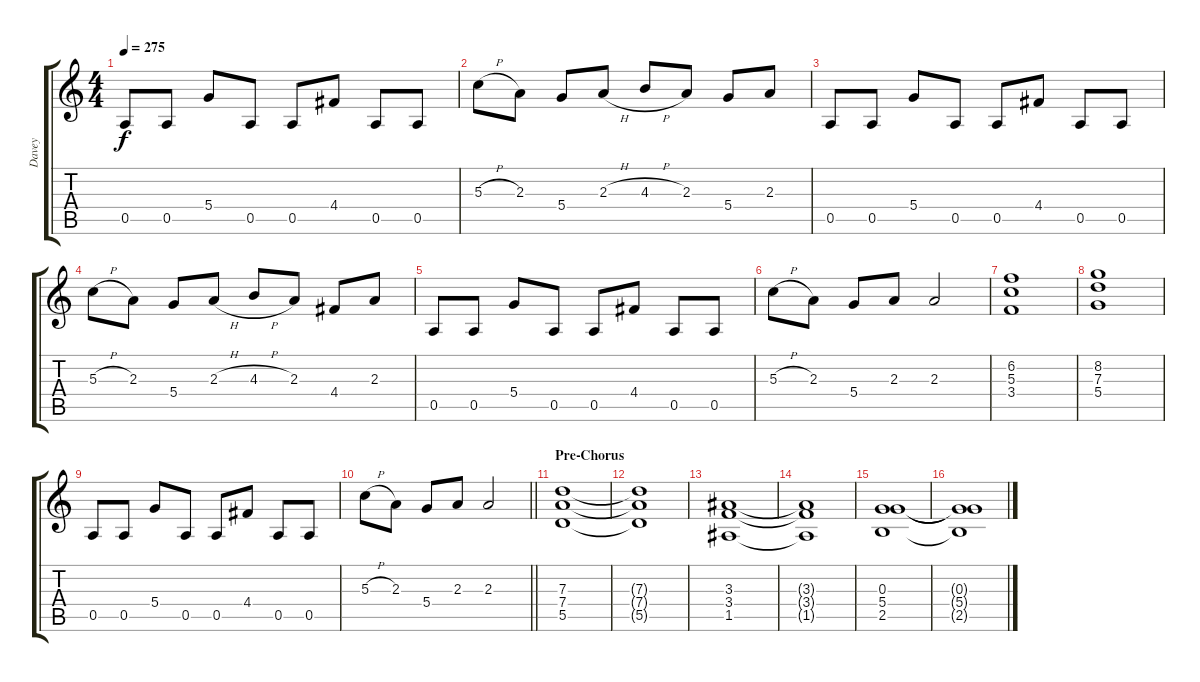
\track ("Davey" "Davey") {instrument distortionguitar}
\staff {score tabs}
\tuning (E4 B3 G3 D3 A2 E2) {hide}
\ts (4 4)
\tempo 275
\clef g2
\ks c
0.5.8{dy f} 0.5.8 5.4.8 0.5.8 0.5.8 4.4.8 0.5.8 0.5.8 |
5.3{h}.8 2.3.8 5.4.8 2.3{h}.8 4.3{h}.8 2.3.8 5.4.8 2.3.8 |
0.5.8 0.5.8 5.4.8 0.5.8 0.5.8 4.4.8 0.5.8 0.5.8 |
5.3{h}.8 2.3.8 5.4.8 2.3{h}.8 4.3{h}.8 2.3.8 4.4.8 2.3.8 |
0.5.8 0.5.8 5.4.8 0.5.8 0.5.8 4.4.8 0.5.8 0.5.8 |
5.3{h}.8 2.3.8 5.4.8 2.3.8 2.3.2 |
(6.2 5.3 3.4).1 |
(8.2 7.3 5.4).1 |
0.5.8 0.5.8 5.4.8 0.5.8 0.5.8 4.4.8 0.5.8 0.5.8 |
\barLineRight lightlight
5.3{h}.8 2.3.8 5.4.8 2.3.8 2.3.2 |
\section ("" "Pre-Chorus")
(7.3 7.4 5.5).1 |
(7.3{t} 7.4{t} 5.5{t}).1 |
(3.3 3.4 1.5).1 |
(3.3{t} 3.4{t} 1.5{t}).1 |
(0.3 5.4 2.5).1 |
(0.3{t} 5.4{t} 2.5{t}).1
